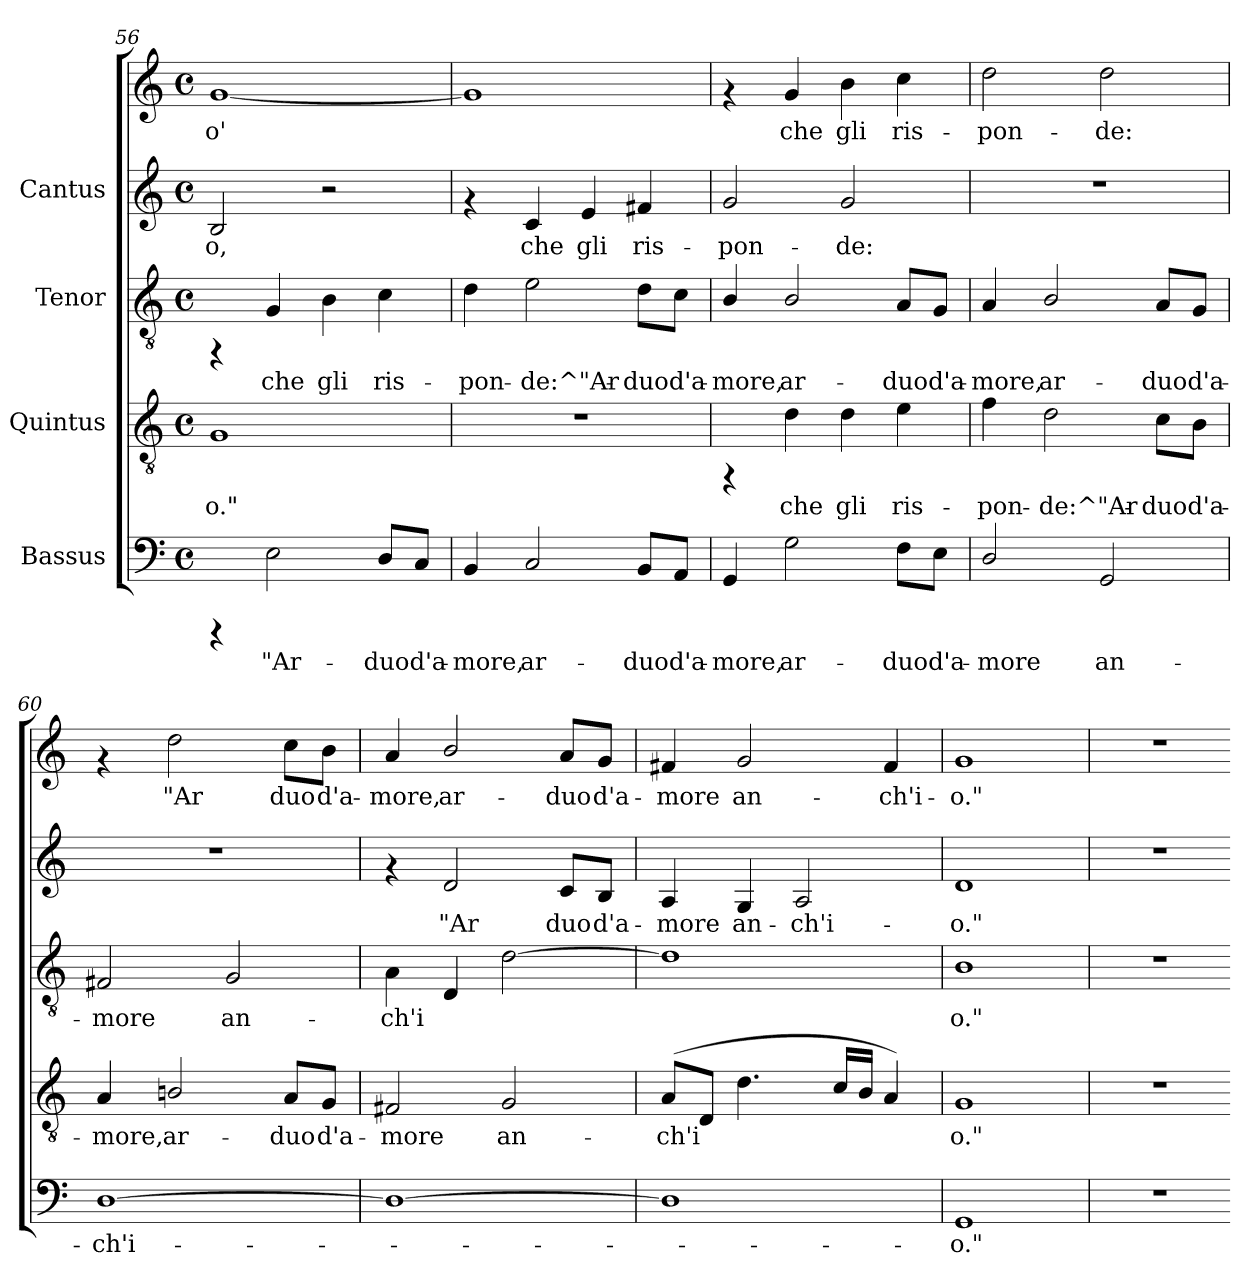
**kern	**text	**kern	**text	**kern	**text	**kern	**text	**kern	**text
*part4	*part4	*part3	*part3	*part2	*part2	*part1	*part1	*part1	*part1
*staff5	*staff5	*staff4	*staff4	*staff3	*staff3	*staff2	*staff2	*staff1	*staff1
*I"Bassus	*	*I"Quintus	*	*I"Tenor	*	*I"Cantus	*	*	*
!!LO:LB:g=z
*clefF4	*	*clefGv2	*	*clefGv2	*	*clefG2	*	*clefG2	*
*M4/4	*	*M4/4	*	*M4/4	*	*M4/4	*	*M4/4	*
*met(c)	*	*met(c)	*	*met(c)	*	*met(c)	*	*met(c)	*
=56	=56	=56	=56	=56	=56	=56	=56	=56	=56
!	!	!	!LO:LY:b:cj	!	!	!	!LO:LY:b:cj	!	!LO:LY:b:cj
4rCCC	.	1G	-o."	4rFF	.	2B/	o,	[<1g	-o'
!	!LO:LY:b:cj	!	!	!	!LO:LY:b:cj	!	!	!	!
2E\	"Ar-	.	.	4G/	che	.	.	.	.
!	!	!	!	!	!LO:LY:b:cj	!	!	!	!
.	.	.	.	4B\	gli	2r	.	.	.
!	!LO:LY:b:cj	!	!	!	!LO:LY:b:cj	!	!	!	!
8D/L	-duo	.	.	4c\	ris-	.	.	.	.
!	!LO:LY:b:cj	!	!	!	!	!	!	!	!
8C/J	d'a-	.	.	.	.	.	.	.	.
=57	=57	=57	=57	=57	=57	=57	=57	=57	=57
!	!LO:LY:b:cj	!	!	!	!LO:LY:b:cj	!	!	!	!
4BB/	-more,	1r	.	4d\	-pon-	4rf	.	1g]	.
!	!LO:LY:b:cj	!	!	!	!LO:LY:b:cj	!	!LO:LY:b:cj	!	!
2C/	ar-	.	.	2e\	-de:^"Ar-	4c/	che	.	.
!	!	!	!	!	!	!	!LO:LY:b:cj	!	!
.	.	.	.	.	.	4e/	gli	.	.
!	!LO:LY:b:cj	!	!	!	!LO:LY:b:cj	!	!LO:LY:b:cj	!	!
8BB/L	-duo	.	.	8d\L	-duo	4f#X/	ris-	.	.
!	!LO:LY:b:cj	!	!	!	!LO:LY:b:cj	!	!	!	!
8AA/J	d'a-	.	.	8c\J	d'a-	.	.	.	.
=58	=58	=58	=58	=58	=58	=58	=58	=58	=58
!	!LO:LY:b:cj	!	!	!	!LO:LY:b:cj	!	!LO:LY:b:cj	!	!
4GG/	-more,	4rFF	.	4B/	-more,	2g/	-pon-	4rf	.
!	!LO:LY:b:cj	!	!LO:LY:b:cj	!	!LO:LY:b:cj	!	!	!	!LO:LY:b:cj
2G\	ar-	4d\	che	2B/	ar-	.	.	4g/	-che
!	!	!	!LO:LY:b:cj	!	!	!	!LO:LY:b:cj	!	!LO:LY:b:cj
.	.	4d\	gli	.	.	2g/	-de:	4b\	gli
!	!LO:LY:b:cj	!	!LO:LY:b:cj	!	!LO:LY:b:cj	!	!	!	!LO:LY:b:cj
8F\L	-duo	4e\	ris-	8A/L	-duo	.	.	4cc\	ris-
!	!LO:LY:b:cj	!	!	!	!LO:LY:b:cj	!	!	!	!
8E\J	d'a-	.	.	8G/J	d'a-	.	.	.	.
=59	=59	=59	=59	=59	=59	=59	=59	=59	=59
!	!LO:LY:b:cj	!	!LO:LY:b:cj	!	!LO:LY:b:cj	!	!	!	!LO:LY:b:cj
2D/	-more	4f\	-pon-	4A/	-more,	1r	.	2dd\	pon-
!	!	!	!LO:LY:b:cj	!	!LO:LY:b:cj	!	!	!	!
.	.	2d\	-de:^"Ar-	2B/	ar-	.	.	.	.
!	!LO:LY:b:cj	!	!	!	!	!	!	!	!LO:LY:b:cj
2GG/	an-	.	.	.	.	.	.	2dd\	-de:
!	!	!	!LO:LY:b:cj	!	!LO:LY:b:cj	!	!	!	!
.	.	8c\L	-duo	8A/L	-duo	.	.	.	.
!	!	!	!LO:LY:b:cj	!	!LO:LY:b:cj	!	!	!	!
.	.	8B\J	d'a-	8G/J	d'a-	.	.	.	.
!!LO:LB:g=z
=60	=60	=60	=60	=60	=60	=60	=60	=60	=60
!	!LO:LY:b:cj	!	!LO:LY:b:cj	!	!LO:LY:b:cj	!	!	!	!
[>1D	-ch'i-	4A/	-more,	2F#X/	-more	1r	.	4rf	.
!	!	!	!LO:LY:b:cj	!	!	!	!	!	!LO:LY:b:cj
.	.	2Bn/	ar-	.	.	.	.	2dd\	"Ar
!	!	!	!	!	!LO:LY:b:cj	!	!	!	!
.	.	.	.	2G/	an-	.	.	.	.
!	!	!	!LO:LY:b:cj	!	!	!	!	!	!LO:LY:b:cj
.	.	8A/L	-duo	.	.	.	.	8cc\L	duo
!	!	!	!LO:LY:b:cj	!	!	!	!	!	!LO:LY:b:cj
.	.	8G/J	d'a-	.	.	.	.	8b\J	d'a-
=61	=61	=61	=61	=61	=61	=61	=61	=61	=61
!	!	!	!LO:LY:b:cj	!	!LO:LY:b:cj	!	!	!	!LO:LY:b:cj
1D_>	.	2F#X/	-more	4A\	-ch'i-	4rf	.	4a/	-more,
!	!	!	!	!	!LO:LY:b:cj	!	!LO:LY:b:cj	!	!LO:LY:b:cj
.	.	.	.	4D/	--	2d/	-"Ar	2b/	ar-
!	!	!	!LO:LY:b:cj	!	!LO:LY:b:cj	!	!	!	!
.	.	2G/	an-	[>2d\	--	.	.	.	.
!	!	!	!	!	!	!	!LO:LY:b:cj	!	!LO:LY:b:cj
.	.	.	.	.	.	8c/L	duo	8a/L	-duo
!	!	!	!	!	!	!	!LO:LY:b:cj	!	!LO:LY:b:cj
.	.	.	.	.	.	8B/J	d'a-	8g/J	d'a-
=62	=62	=62	=62	=62	=62	=62	=62	=62	=62
!	!	!	!LO:LY:b:cj	!	!	!	!LO:LY:b:cj	!	!LO:LY:b:cj
1D]	.	(<8A/L	-ch'i-	1d]	.	4A/	-more	4f#X/	-more
!	!	!	!LO:LY:b:cj	!	!	!	!	!	!
.	.	8D/J	--	.	.	.	.	.	.
!	!	!	!LO:LY:b:cj	!	!	!	!LO:LY:b:cj	!	!LO:LY:b:cj
.	.	4.d\	--	.	.	4G/	an-	2g/	an-
!	!	!	!	!	!	!	!LO:LY:b:cj	!	!
.	.	.	.	.	.	2A/	-ch'i-	.	.
!	!	!	!LO:LY:b:cj	!	!	!	!	!	!
.	.	16c/L	--	.	.	.	.	.	.
!	!	!	!LO:LY:b:cj	!	!	!	!	!	!
.	.	16B/J	--	.	.	.	.	.	.
!	!	!	!LO:LY:b:cj	!	!	!	!	!	!LO:LY:b:cj
.	.	4A/)	--	.	.	.	.	4f#/	-ch'i-
=63	=63	=63	=63	=63	=63	=63	=63	=63	=63
!	!LO:LY:b:cj	!	!LO:LY:b:cj	!	!LO:LY:b:cj	!	!LO:LY:b:cj	!	!LO:LY:b:cj
1GG	-o."	1G	-o."	1B	-o."	1d	o."	1g	-o."
=64	=64	=64	=64	=64	=64	=64	=64	=64	=64
1r	.	1r	.	1r	.	1r	.	1r	.
=	==	=	==	=	==	==	==	==	==
*-	*-	*-	*-	*-	*-	*-	*-	*-	*-
